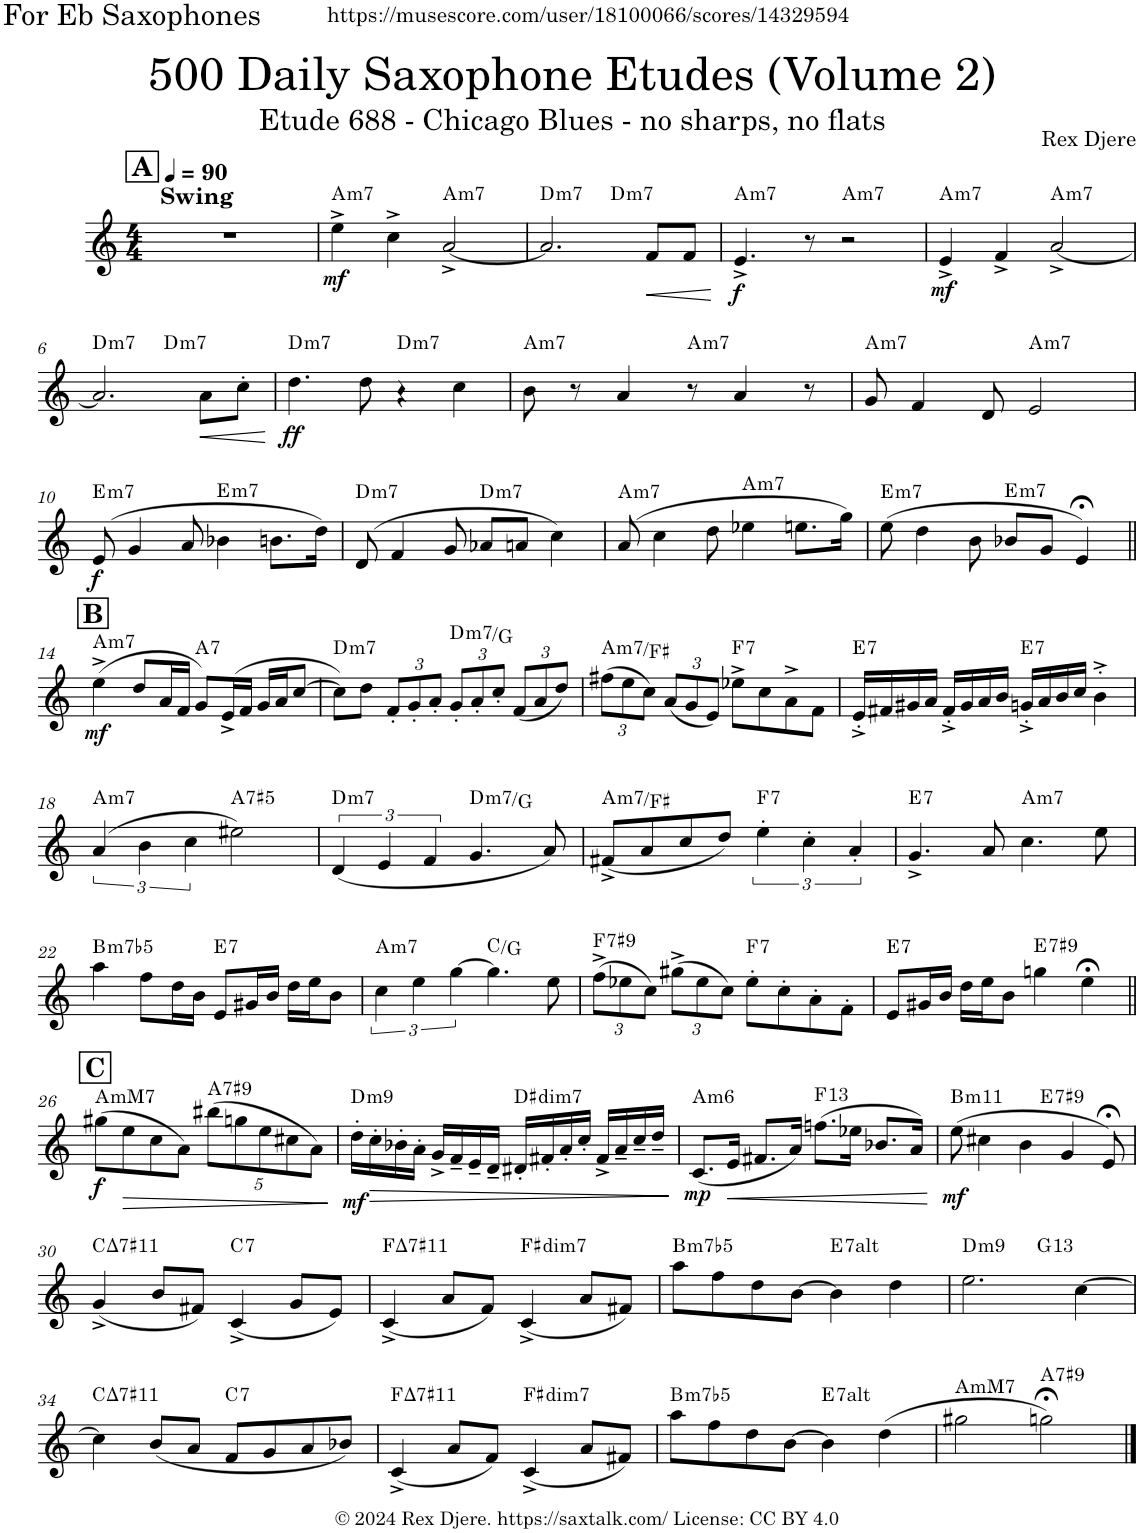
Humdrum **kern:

**kern	**dynam	**harte
*part1	*part1	*part1
*staff1	*staff1	*
*I"Alto Saxophone	*	*
*I'A. Sax.	*	*
*clefG2	*	*
*Trd5c9	*	*
*k[]	*	*
*M4/4	*	*
*MM90	*	*
!!LO:REH:place=s1:a:B:cj:fs=14:t=A
=1	=1	=1
!LO:TX:a:B:t=Swing	!	!
1r	.	.
=2	=2	=2
!	!LO:DY:b	!LO:H:kt=m7
4ee^\	mf	A:min7
4cc^\	.	.
!	!	!LO:H:kt=m7
[2a^/	.	A:min7
=3	=3	=3
!	!	!LO:H:kt=m7
*^	*	*
2.a/]	2ryy	.	D:min7
!	!	!	!LO:H:kt=m7
.	2ryy	.	D:min7
!	!	!LO:HP:b	!
8f/L	.	<	.
8f/J	.	.	.
.	.	[	.
=4	=4	=4	=4
!	!	!LO:DY:b	!LO:H:kt=m7
*v	*v	*	*
4.e^/	f	A:min7
8r	.	.
!	!	!LO:H:kt=m7
2r	.	A:min7
=5	=5	=5
!	!LO:DY:b	!LO:H:kt=m7
4e^/	mf	A:min7
4f^/	.	.
!	!	!LO:H:kt=m7
[2a^/	.	A:min7
!!LO:LB:g=z
=6	=6	=6
!	!	!LO:H:kt=m7
*^	*	*
2.a/]	2ryy	.	D:min7
!	!	!	!LO:H:kt=m7
.	2ryy	.	D:min7
!	!	!LO:HP:b	!
8a\L	.	<	.
8cc'\J	.	.	.
.	.	[	.
=7	=7	=7	=7
!	!	!LO:DY:b	!LO:H:kt=m7
*v	*v	*	*
4.dd\	ff	D:min7
8dd\	.	.
!	!	!LO:H:kt=m7
4ra	.	D:min7
4cc\	.	.
=8	=8	=8
!	!	!LO:H:kt=m7
8b\	.	A:min7
8r	.	.
4a/	.	.
!	!	!LO:H:kt=m7
8r	.	A:min7
4a/	.	.
8r	.	.
=9	=9	=9
!	!	!LO:H:kt=m7
8g/	.	A:min7
4f/	.	.
8d/	.	.
!	!	!LO:H:kt=m7
2e/	.	A:min7
!!LO:LB:g=z
=10	=10	=10
!	!LO:DY:b	!LO:H:kt=m7
(8e/	f	E:min7
4g/	.	.
8a/	.	.
!	!	!LO:H:kt=m7
4b-X\	.	E:min7
8.bn\L	.	.
16dd\Jk)	.	.
=11	=11	=11
!	!	!LO:H:kt=m7
(8d/	.	D:min7
4f/	.	.
8g/	.	.
!	!	!LO:H:kt=m7
8a-X/L	.	D:min7
8an/J	.	.
4cc\)	.	.
=12	=12	=12
!	!	!LO:H:kt=m7
(8a/	.	A:min7
4cc\	.	.
8dd\	.	.
!	!	!LO:H:kt=m7
4ee-X\	.	A:min7
8.een\L	.	.
16gg\Jk)	.	.
=13	=13	=13
!	!	!LO:H:kt=m7
(8ee\	.	E:min7
4dd\	.	.
8b\	.	.
!	!	!LO:H:kt=m7
8b-X/L	.	E:min7
8g/J	.	.
4e;</)	.	.
!!LO:LB:g=z
!!LO:REH:place=s1:a:B:cj:fs=14:t=B
=14||	=14||	=14||
!	!LO:DY:b	!LO:H:kt=m7
(4ee^\	mf	A:min7
8dd/L	.	.
16a/L	.	.
16f/JJ	.	.
!	!	!LO:H:kt=7
8g/L)	.	A:7
(16e^/L	.	.
16f/JJ	.	.
16g/LL	.	.
16a/J	.	.
[8cc/J	.	.
=15	=15	=15
!	!	!LO:H:kt=m7
8cc\L])	.	D:min7
8dd\J	.	.
*Xbrackettup	*	*
12f'/L	.	.
12g'/	.	.
12a'/J	.	.
!	!	!LO:H:kt=m7
12g'/L	.	D:min7/4
12a'/	.	.
12cc'/J	.	.
(12f/L	.	.
12a/	.	.
12dd/J)	.	.
=16	=16	=16
!	!	!LO:H:kt=m7
(12ff#X\L	.	A:min7/6
12ee\	.	.
12cc\J)	.	.
(12a/L	.	.
12g/	.	.
12e/J)	.	.
!	!	!LO:H:kt=7
8ee-X^\L	.	F:7
8cc\	.	.
8a^\	.	.
8f\J	.	.
=17	=17	=17
!	!	!LO:H:kt=7
16e^'/LL	.	E:7
16f#X/	.	.
16g#X/	.	.
16a/JJ	.	.
16f#^'/LL	.	.
16g#/	.	.
16a/	.	.
16b/JJ	.	.
!	!	!LO:H:kt=7
16gn^'/LL	.	E:7
16a/	.	.
16b/	.	.
16cc/JJ	.	.
4b^'\	.	.
!!LO:LB:g=z
=18	=18	=18
*k[]	*	*
*brackettup	*	*
!	!	!LO:H:kt=m7
(6a/	.	A:min7
6b\	.	.
6cc\	.	.
!	!	!LO:H:kt=7
2ee#X\)	.	A:(3,#5,b7)
=19	=19	=19
!	!	!LO:H:kt=m7
(6d/	.	D:min7
6e/	.	.
6f/	.	.
!	!	!LO:H:kt=m7
4.g/	.	D:min7/4
8a/)	.	.
=20	=20	=20
!	!	!LO:H:kt=m7
(8f#X^/L	.	A:min7/6
8a/	.	.
8cc/	.	.
8dd/J)	.	.
!	!	!LO:H:kt=7
6ee'\	.	F:7
6cc'\	.	.
6a'/	.	.
=21	=21	=21
!	!	!LO:H:kt=7
4.g^/	.	E:7
8a/	.	.
!	!	!LO:H:kt=m7
4.cc\	.	A:min7
8ee\	.	.
!!LO:LB:g=z
=22	=22	=22
!	!	!LO:H:kt=m7b5
4aa\	.	B:hdim7
8ff\L	.	.
16dd\L	.	.
16b\JJ	.	.
!	!	!LO:H:kt=7
8e/L	.	E:7
16g#X/L	.	.
16b/JJ	.	.
16dd\LL	.	.
16ee\J	.	.
8b\J	.	.
=23	=23	=23
!	!	!LO:H:kt=m7
6cc\	.	A:min7
6ee\	.	.
[6gg\	.	.
4.gg\]	.	C:maj/5
8ee\	.	.
=24	=24	=24
*Xbrackettup	*	*
!	!	!LO:H:kt=7
(12ff^\L	.	F:7(#9)
12ee-X\	.	.
12cc\J)	.	.
(12gg#X^\L	.	.
12ee-\	.	.
12cc\J)	.	.
!	!	!LO:H:kt=7
8ee-'\L	.	F:7
8cc'\	.	.
8a'\	.	.
8f'\J	.	.
=25	=25	=25
!	!	!LO:H:kt=7
8e/L	.	E:7
16g#X/L	.	.
16b/JJ	.	.
16dd\LL	.	.
16ee\J	.	.
8b\J	.	.
!	!	!LO:H:kt=7
4ggn\	.	E:7(#9)
4ee;<\	.	.
!!LO:LB:g=z
!!LO:REH:place=s1:a:B:cj:fs=14:t=C
=26||	=26||	=26||
!	!LO:DY:b	!LO:H:kt=mM7
(8gg#X\L	f	A:minmaj7
!	!LO:HP:b	!
8ee\	>	.
8cc\	.	.
8a\J)	.	.
!	!	!LO:H:kt=7
(10bb#X\L	.	A:7(#9)
10ggn\	.	.
10ee\	.	.
10cc#X\	.	.
10a\J)	.	.
.	]	.
=27	=27	=27
!	!LO:DY:b	!LO:H:kt=m9
16dd'\LL	mf	D:min9
!	!LO:HP:b	!
16cc'\	>	.
16b-X'\	.	.
16a'\JJ	.	.
16g^/LL	.	.
16f~/	.	.
16e~/	.	.
16d~/JJ	.	.
!	!	!LO:H:kt=dim7
16d#X'/LL	.	D#:dim7
16f#X'/	.	.
16a'/	.	.
16cc'/JJ	.	.
16f#^/LL	.	.
16a~/	.	.
16cc~/	.	.
16dd~/JJ	.	.
.	]	.
=28	=28	=28
!	!LO:DY:b	!LO:H:kt=m6
(8.c/L	mp	A:min6
!	!LO:HP:b	!
16e/Jk	<	.
8.f#X/L	.	.
16a/Jk)	.	.
!	!	!LO:H:kt=13
(8.ffn\L	.	F:9(11,13)
16ee-X\Jk	.	.
8.b-X/L	.	.
16a/Jk)	.	.
.	[	.
=29	=29	=29
!	!LO:DY:b	!LO:H:kt=m11
*^	*	*
(8ee\	2ryy	mf	B:min9(11)
4cc#X\	.	.	.
4b\	.	.	.
!	!	!	!LO:H:kt=7
.	2ryy	.	E:7(#9)
4g/	.	.	.
8e;</)	.	.	.
!!LO:LB:g=z	!!
=30	=30	=30	=30
!	!	!	!LO:H:kt=7
*v	*v	*	*
(4g^/	.	C:maj7(#11)
8b/L	.	.
8f#X/J)	.	.
!	!	!LO:H:kt=7
(4c^/	.	C:7
8g/L	.	.
8e/J)	.	.
=31	=31	=31
!	!	!LO:H:kt=7
(4c^/	.	F:maj7(#11)
8a/L	.	.
8f/J)	.	.
!	!	!LO:H:kt=dim7
(4c^/	.	F#:dim7
8a/L	.	.
8f#X/J)	.	.
=32	=32	=32
!	!	!LO:H:kt=m7b5
8aa\L	.	B:hdim7
8ff\	.	.
8dd\	.	.
[8b\J	.	.
!	!	!LO:H:kt=7
4b\]	.	E:(3,b5,#5,b7,b9,#9)
4dd\	.	.
=33	=33	=33
!	!	!LO:H:kt=m9
*^	*	*
2.ee\	2ryy	.	D:min9
!	!	!	!LO:H:kt=13
.	2ryy	.	G:9(11,13)
[4cc\	.	.	.
!!LO:LB:g=z	!!
=34	=34	=34	=34
!	!	!	!LO:H:kt=7
*v	*v	*	*
4cc\]	.	C:maj7(#11)
(8b/L	.	.
8a/J	.	.
!	!	!LO:H:kt=7
8f/L	.	C:7
8g/	.	.
8a/	.	.
8b-X/J)	.	.
=35	=35	=35
!	!	!LO:H:kt=7
(4c^/	.	F:maj7(#11)
8a/L	.	.
8f/J)	.	.
!	!	!LO:H:kt=dim7
(4c^/	.	F#:dim7
8a/L	.	.
8f#X/J)	.	.
=36	=36	=36
!	!	!LO:H:kt=m7b5
8aa\L	.	B:hdim7
8ff\	.	.
8dd\	.	.
[8b\J	.	.
!	!	!LO:H:kt=7
4b\]	.	E:(3,b5,#5,b7,b9,#9)
(4dd\	.	.
=37	=37	=37
!	!	!LO:H:kt=mM7
2gg#X\	.	A:minmaj7
!	!	!LO:H:kt=7
2ggn;<\)	.	A:7(#9)
==	==	==
*-	*-	*-
